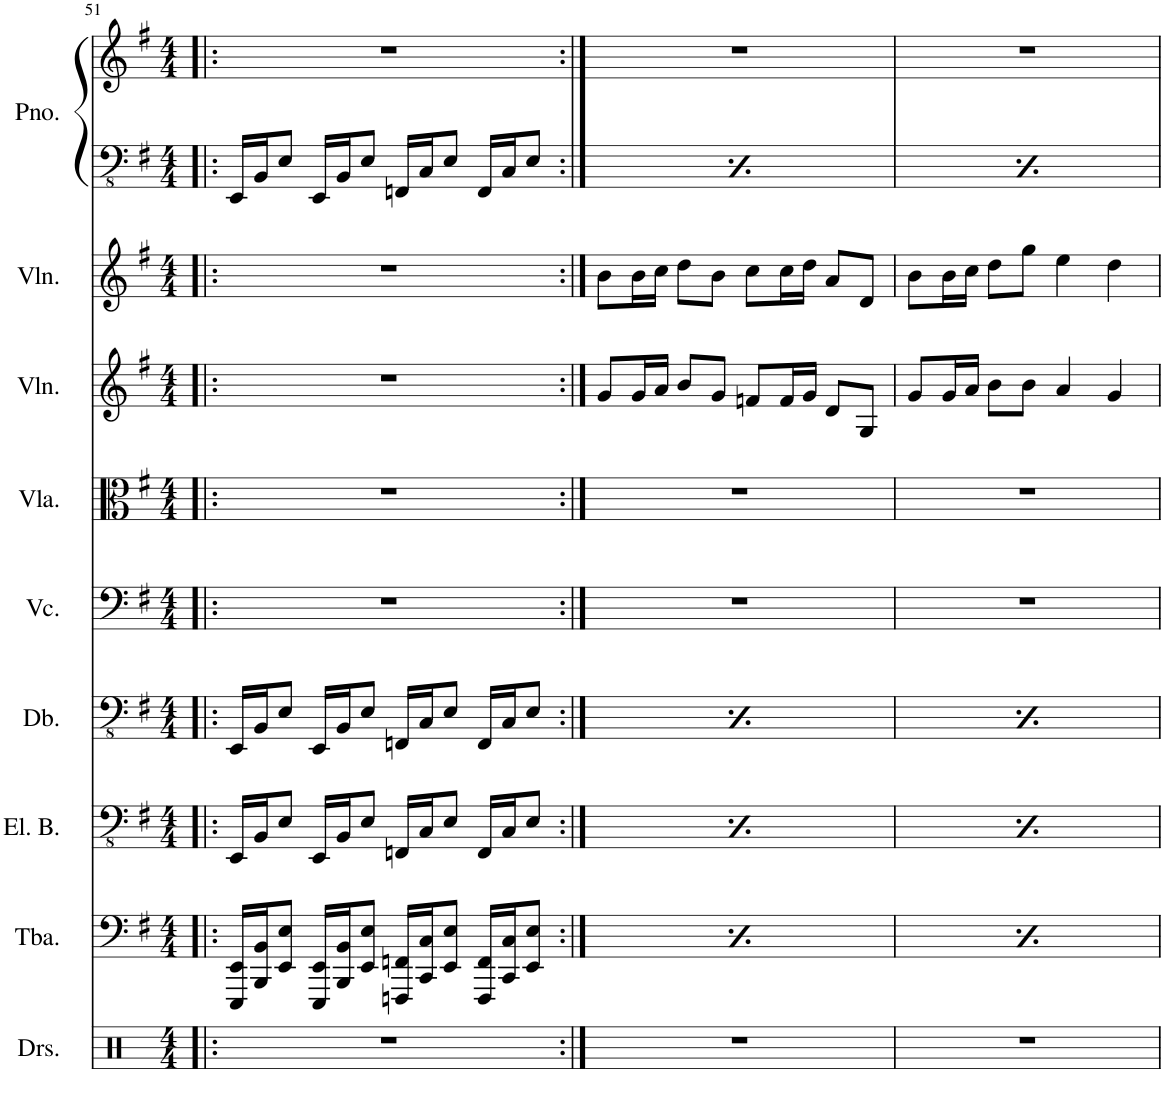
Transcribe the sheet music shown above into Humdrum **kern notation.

**kern	**kern	**kern	**kern	**kern	**kern	**kern	**kern	**kern	**kern
*part9	*part8	*part7	*part6	*part5	*part4	*part3	*part2	*part1	*part1
*staff10	*staff9	*staff8	*staff7	*staff6	*staff5	*staff4	*staff3	*staff2	*staff1
*I"Drumset	*I"Tuba	*I"Electric Bass	*I"Double Bass	*I"Violoncello	*I"Viola	*I"Violin	*I"Violin	*I"Piano	*
*I'Drs.	*I'Tba.	*I'El. B.	*I'Db.	*I'Vc.	*I'Vla.	*I'Vln.	*I'Vln.	*I'Pno.	*
!!LO:PB:g=z
*clefX	*clefF4	*clefFv4	*clefFv4	*clefF4	*clefC3	*clefG2	*clefG2	*clefFv4	*clefG2
*k[]	*k[f#]	*k[f#]	*k[f#]	*k[f#]	*k[f#]	*k[f#]	*k[f#]	*k[f#]	*k[f#]
*M4/4	*M4/4	*M4/4	*M4/4	*M4/4	*M4/4	*M4/4	*M4/4	*M4/4	*M4/4
=51!|:	=51!|:	=51!|:	=51!|:	=51!|:	=51!|:	=51!|:	=51!|:	=51!|:	=51!|:
1r	16EEE/ 16EE/LL	16EEE/LL	16EEE/LL	1r	1r	1r	1r	16EEE/LL	1r
.	16BBB/ 16BB/J	16BBB/J	16BBB/J	.	.	.	.	16BBB/J	.
.	8EE/ 8E/J	8EE/J	8EE/J	.	.	.	.	8EE/J	.
.	16EEE/ 16EE/LL	16EEE/LL	16EEE/LL	.	.	.	.	16EEE/LL	.
.	16BBB/ 16BB/J	16BBB/J	16BBB/J	.	.	.	.	16BBB/J	.
.	8EE/ 8E/J	8EE/J	8EE/J	.	.	.	.	8EE/J	.
.	16FFFn/ 16FFn/LL	16FFFn/LL	16FFFn/LL	.	.	.	.	16FFFn/LL	.
.	16CC/ 16C/J	16CC/J	16CC/J	.	.	.	.	16CC/J	.
.	8EE/ 8E/J	8EE/J	8EE/J	.	.	.	.	8EE/J	.
.	16FFF/ 16FF/LL	16FFF/LL	16FFF/LL	.	.	.	.	16FFF/LL	.
.	16CC/ 16C/J	16CC/J	16CC/J	.	.	.	.	16CC/J	.
.	8EE/ 8E/J	8EE/J	8EE/J	.	.	.	.	8EE/J	.
=52:|!	=52:|!	=52:|!	=52:|!	=52:|!	=52:|!	=52:|!	=52:|!	=52:|!	=52:|!
1r	16EEE/ 16EE/LL	16EEE/LL	16EEE/LL	1r	1r	8g/L	8b\L	16EEE/LL	1r
.	16BBB/ 16BB/J	16BBB/J	16BBB/J	.	.	.	.	16BBB/J	.
.	8EE/ 8E/J	8EE/J	8EE/J	.	.	16g/L	16b\L	8EE/J	.
.	.	.	.	.	.	16a/JJ	16cc\JJ	.	.
.	16EEE/ 16EE/LL	16EEE/LL	16EEE/LL	.	.	8b/L	8dd\L	16EEE/LL	.
.	16BBB/ 16BB/J	16BBB/J	16BBB/J	.	.	.	.	16BBB/J	.
.	8EE/ 8E/J	8EE/J	8EE/J	.	.	8g/J	8b\J	8EE/J	.
.	16FFFn/ 16FFn/LL	16FFFn/LL	16FFFn/LL	.	.	8fn/L	8cc\L	16FFFn/LL	.
.	16CC/ 16C/J	16CC/J	16CC/J	.	.	.	.	16CC/J	.
.	8EE/ 8E/J	8EE/J	8EE/J	.	.	16f/L	16cc\L	8EE/J	.
.	.	.	.	.	.	16g/JJ	16dd\JJ	.	.
.	16FFF/ 16FF/LL	16FFF/LL	16FFF/LL	.	.	8d/L	8a/L	16FFF/LL	.
.	16CC/ 16C/J	16CC/J	16CC/J	.	.	.	.	16CC/J	.
.	8EE/ 8E/J	8EE/J	8EE/J	.	.	8G/J	8d/J	8EE/J	.
=53	=53	=53	=53	=53	=53	=53	=53	=53	=53
1r	16EEE/ 16EE/LL	16EEE/LL	16EEE/LL	1r	1r	8g/L	8b\L	16EEE/LL	1r
.	16BBB/ 16BB/J	16BBB/J	16BBB/J	.	.	.	.	16BBB/J	.
.	8EE/ 8E/J	8EE/J	8EE/J	.	.	16g/L	16b\L	8EE/J	.
.	.	.	.	.	.	16a/JJ	16cc\JJ	.	.
.	16EEE/ 16EE/LL	16EEE/LL	16EEE/LL	.	.	8b\L	8dd\L	16EEE/LL	.
.	16BBB/ 16BB/J	16BBB/J	16BBB/J	.	.	.	.	16BBB/J	.
.	8EE/ 8E/J	8EE/J	8EE/J	.	.	8b\J	8gg\J	8EE/J	.
.	16FFFn/ 16FFn/LL	16FFFn/LL	16FFFn/LL	.	.	4a/	4ee\	16FFFn/LL	.
.	16CC/ 16C/J	16CC/J	16CC/J	.	.	.	.	16CC/J	.
.	8EE/ 8E/J	8EE/J	8EE/J	.	.	.	.	8EE/J	.
.	16FFF/ 16FF/LL	16FFF/LL	16FFF/LL	.	.	4g/	4dd\	16FFF/LL	.
.	16CC/ 16C/J	16CC/J	16CC/J	.	.	.	.	16CC/J	.
.	8EE/ 8E/J	8EE/J	8EE/J	.	.	.	.	8EE/J	.
=	=	=	=	=	=	=	=	=	=
*-	*-	*-	*-	*-	*-	*-	*-	*-	*-
